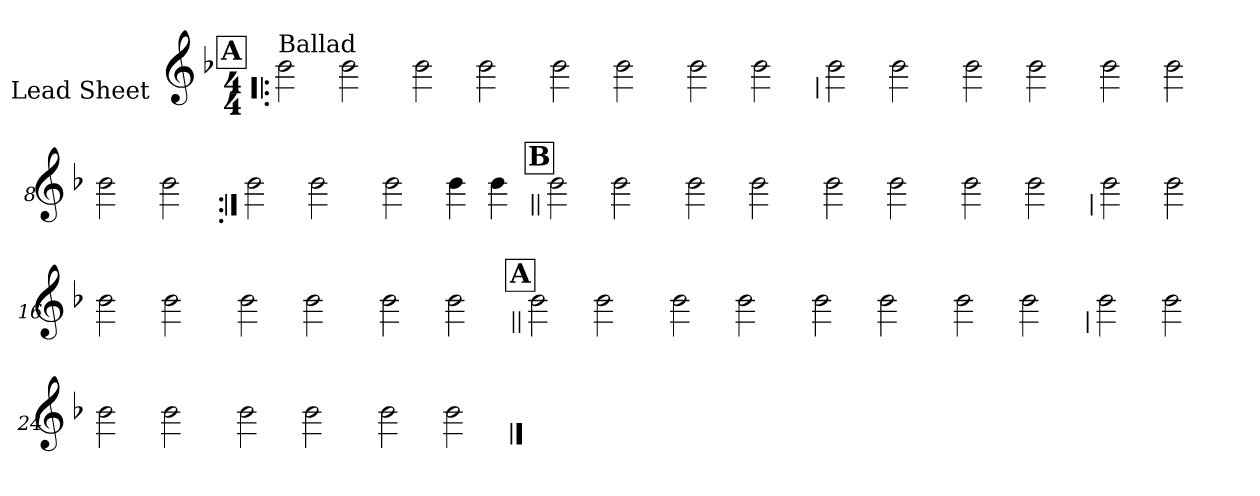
**kern
*part1
*staff1
*I"Lead Sheet
*stria0
*clefG2
*k[b-]
*F:
*M4/4
!!LO:REH:place=s1:a:t=A
=1!|:
!LO:TX:a:t=Ballad
2b-
2b-
=2-
2b-
2b-
=3-
2b-
2b-
=4-
2b-
2b-
!!LO:LB:g=z
=5
2b-
2b-
=6-
2b-
2b-
=7-
2b-
2b-
=8-
2b-
2b-
!!LO:LB:g=z
=9:|!
2b-
2b-
=10-
2b-
4b-
4b-
!!LO:LB:g=z
!!LO:REH:place=s1:a:t=B
=11||
2b-
2b-
=12-
2b-
2b-
=13-
2b-
2b-
=14-
2b-
2b-
!!LO:LB:g=z
=15
2b-
2b-
=16-
2b-
2b-
=17-
2b-
2b-
=18-
2b-
2b-
!!LO:LB:g=z
!!LO:REH:place=s1:a:t=A
=19||
2b-
2b-
=20-
2b-
2b-
=21-
2b-
2b-
=22-
2b-
2b-
!!LO:LB:g=z
=23
2b-
2b-
=24-
2b-
2b-
=25-
2b-
2b-
=26-
2b-
2b-
==
*-
